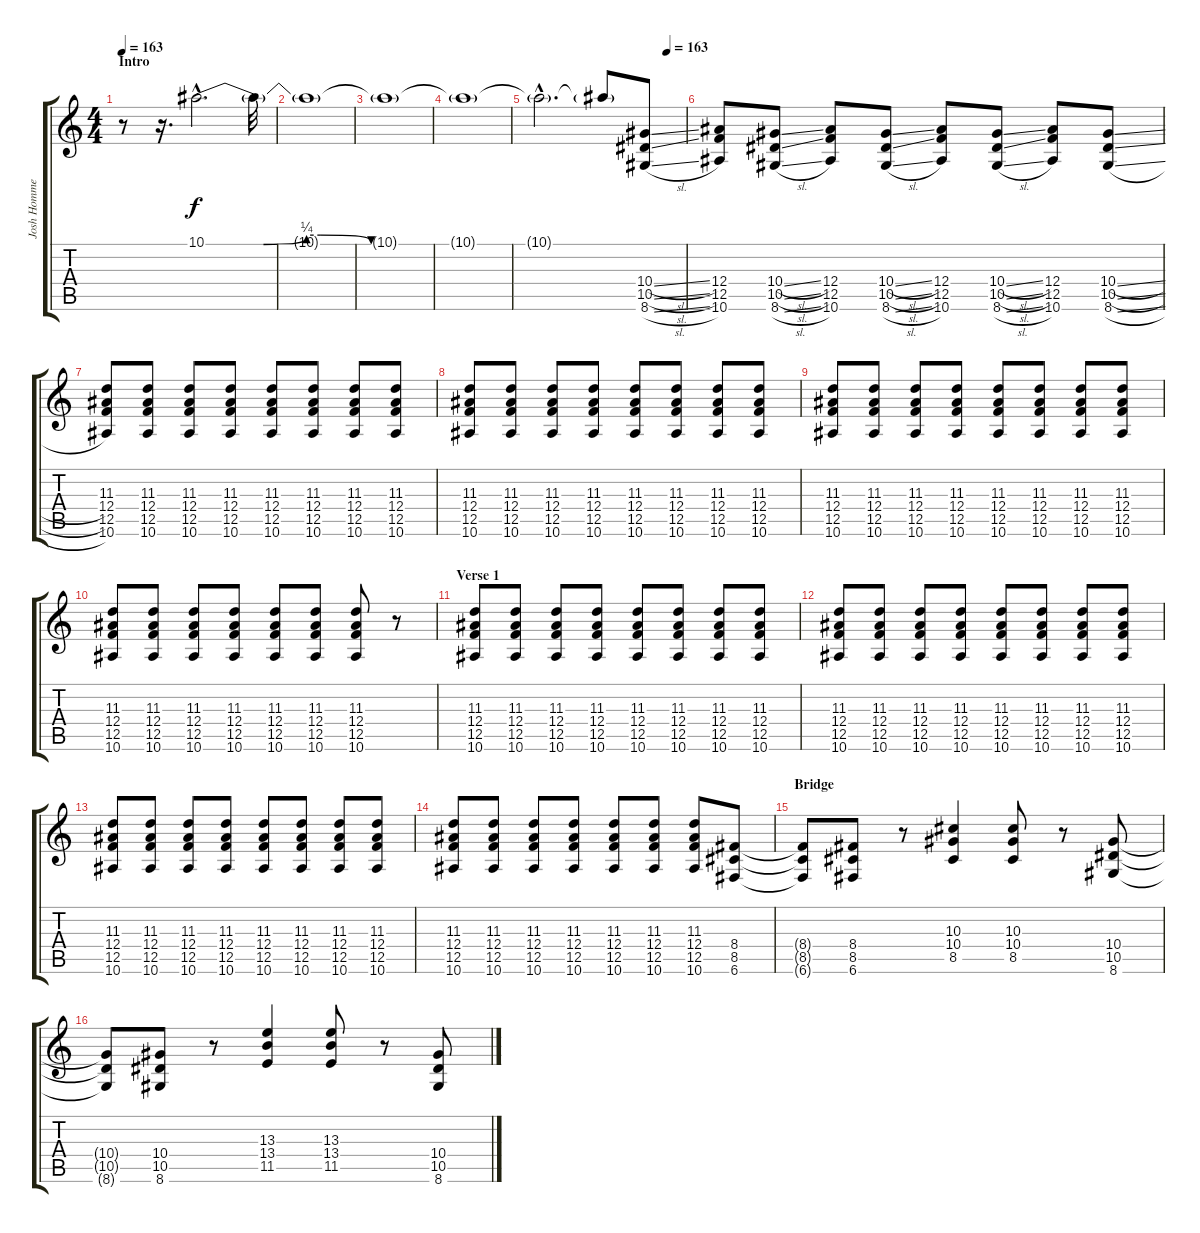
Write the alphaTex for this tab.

\track ("Josh Homme (Guitar 1)" "Josh Homme") {instrument distortionguitar}
\staff {score tabs}
\tuning (C4 G3 Eb3 Bb2 F2 C2) {hide}
\ts (4 4)
\section ("" "Intro")
\tempo 163
\tempo 157
\tempo 163
\clef g2
\ks c
r.8{dy f instrument distortionguitar} r.16{d} 10.1{be (custom 0 0 3 0 6 0 8 0 14 1 16 1 23 0 60 0) hac}.2{d} 10.1{t}.32 |
10.1{t}.1 |
10.1{t}.1 |
10.1{t}.1 |
\tempo (163 0.875)
10.1{hac t}.2{d} 10.1{t}.8 (10.4{sl} 10.5{sl} 8.6{sl}).8 |
(12.4 12.5 10.6).8 (10.4{sl} 10.5{sl} 8.6{sl}).8 (12.4 12.5 10.6).8 (10.4{sl} 10.5{sl} 8.6{sl}).8 (12.4 12.5 10.6).8 (10.4{sl} 10.5{sl} 8.6{sl}).8 (12.4 12.5 10.6).8 (10.4{sl} 10.5{sl} 8.6{sl}).8 |
(11.3 12.4 12.5 10.6).8 (11.3 12.4 12.5 10.6).8 (11.3 12.4 12.5 10.6).8 (11.3 12.4 12.5 10.6).8 (11.3 12.4 12.5 10.6).8 (11.3 12.4 12.5 10.6).8 (11.3 12.4 12.5 10.6).8 (11.3 12.4 12.5 10.6).8 |
(11.3 12.4 12.5 10.6).8 (11.3 12.4 12.5 10.6).8 (11.3 12.4 12.5 10.6).8 (11.3 12.4 12.5 10.6).8 (11.3 12.4 12.5 10.6).8 (11.3 12.4 12.5 10.6).8 (11.3 12.4 12.5 10.6).8 (11.3 12.4 12.5 10.6).8 |
(11.3 12.4 12.5 10.6).8 (11.3 12.4 12.5 10.6).8 (11.3 12.4 12.5 10.6).8 (11.3 12.4 12.5 10.6).8 (11.3 12.4 12.5 10.6).8 (11.3 12.4 12.5 10.6).8 (11.3 12.4 12.5 10.6).8 (11.3 12.4 12.5 10.6).8 |
(11.3 12.4 12.5 10.6).8 (11.3 12.4 12.5 10.6).8 (11.3 12.4 12.5 10.6).8 (11.3 12.4 12.5 10.6).8 (11.3 12.4 12.5 10.6).8 (11.3 12.4 12.5 10.6).8 (11.3 12.4 12.5 10.6).8 r.8 |
\section ("" "Verse 1")
(11.3 12.4 12.5 10.6).8 (11.3 12.4 12.5 10.6).8 (11.3 12.4 12.5 10.6).8 (11.3 12.4 12.5 10.6).8 (11.3 12.4 12.5 10.6).8 (11.3 12.4 12.5 10.6).8 (11.3 12.4 12.5 10.6).8 (11.3 12.4 12.5 10.6).8 |
(11.3 12.4 12.5 10.6).8 (11.3 12.4 12.5 10.6).8 (11.3 12.4 12.5 10.6).8 (11.3 12.4 12.5 10.6).8 (11.3 12.4 12.5 10.6).8 (11.3 12.4 12.5 10.6).8 (11.3 12.4 12.5 10.6).8 (11.3 12.4 12.5 10.6).8 |
(11.3 12.4 12.5 10.6).8 (11.3 12.4 12.5 10.6).8 (11.3 12.4 12.5 10.6).8 (11.3 12.4 12.5 10.6).8 (11.3 12.4 12.5 10.6).8 (11.3 12.4 12.5 10.6).8 (11.3 12.4 12.5 10.6).8 (11.3 12.4 12.5 10.6).8 |
(11.3 12.4 12.5 10.6).8 (11.3 12.4 12.5 10.6).8 (11.3 12.4 12.5 10.6).8 (11.3 12.4 12.5 10.6).8 (11.3 12.4 12.5 10.6).8 (11.3 12.4 12.5 10.6).8 (11.3 12.4 12.5 10.6).8 (8.4 8.5 6.6).8 |
\section ("" "Bridge")
(8.4{t} 8.5{t} 6.6{t}).8 (8.4 8.5 6.6).8 r.8 (10.3 10.4 8.5).4 (10.3 10.4 8.5).8 r.8 (10.4 10.5 8.6).8 |
(10.4{t} 10.5{t} 8.6{t}).8 (10.4 10.5 8.6).8 r.8 (13.3 13.4 11.5).4 (13.3 13.4 11.5).8 r.8 (10.4{sl} 10.5{sl} 8.6{sl}).8
